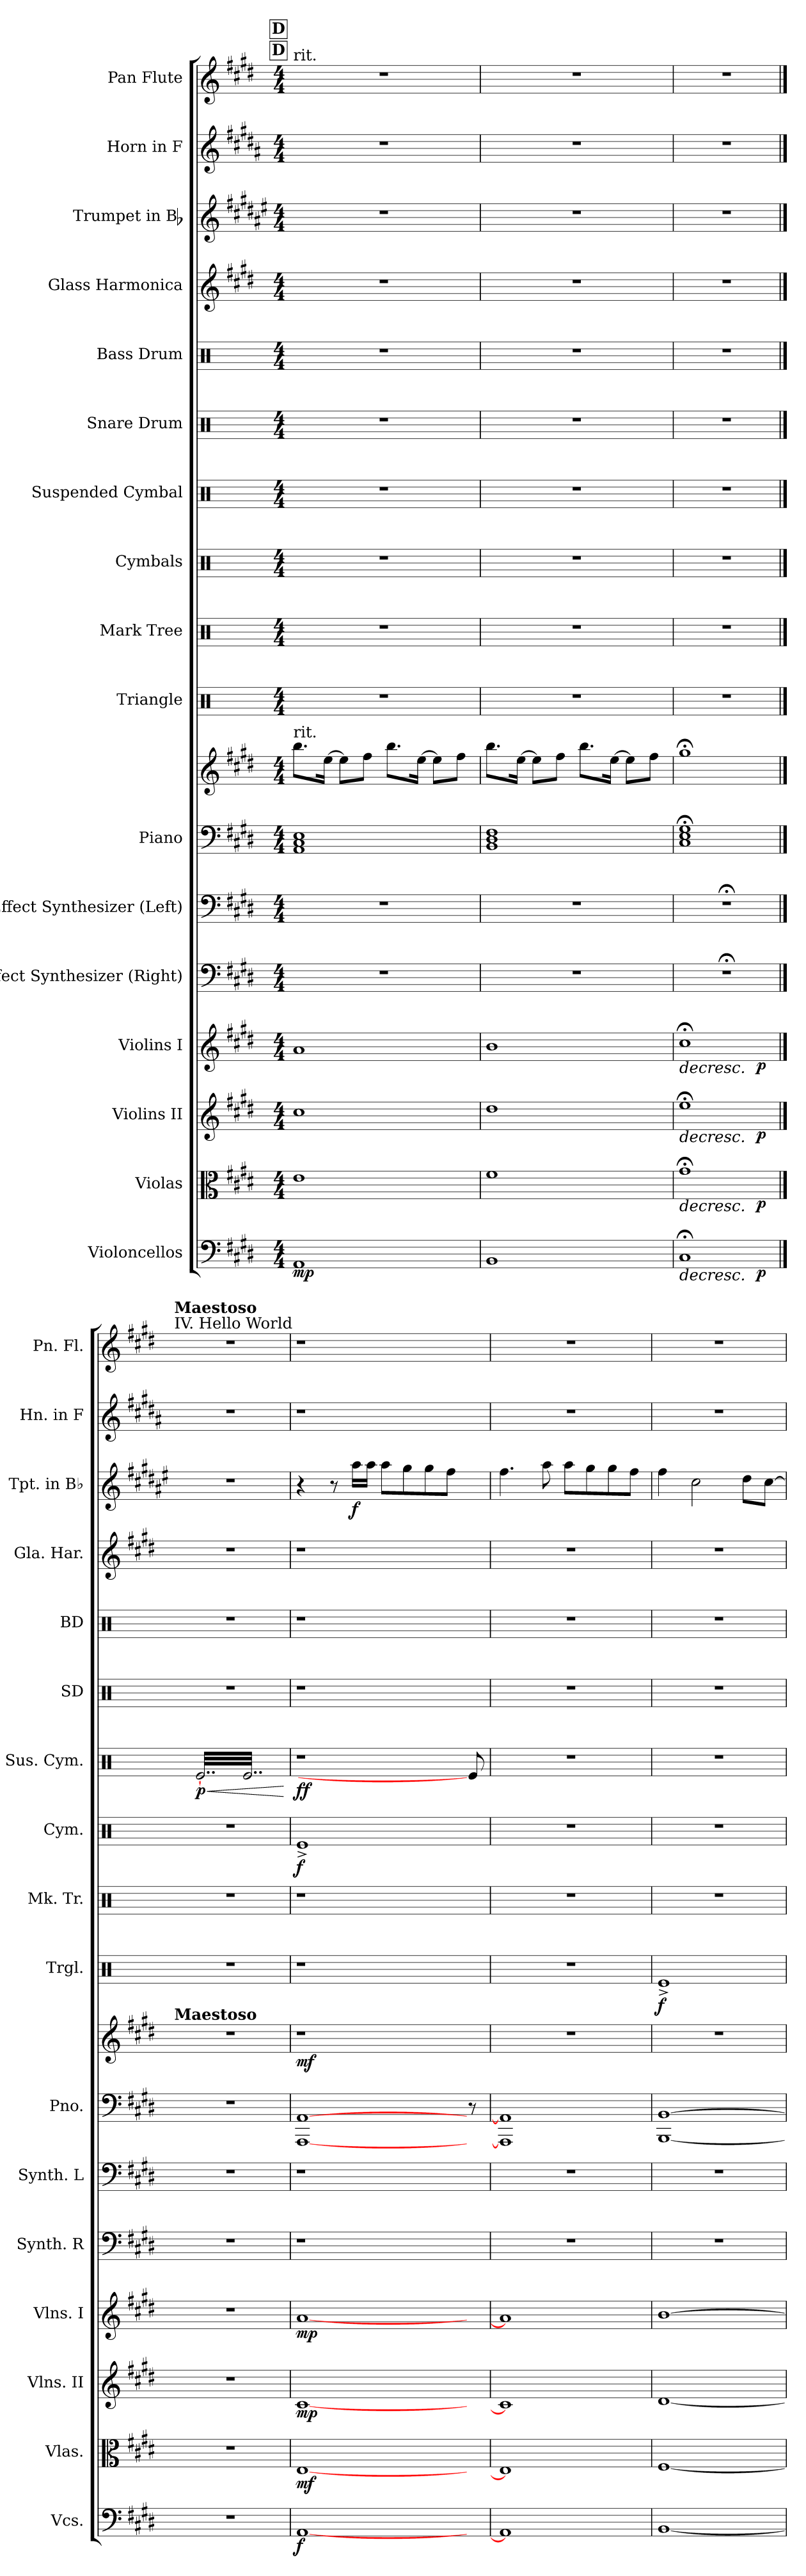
**kern	**dynam	**kern	**dynam	**kern	**dynam	**kern	**dynam	**kern	**kern	**kern	**kern	**dynam	**kern	**dynam	**kern	**kern	**dynam	**kern	**dynam	**kern	**kern	**kern	**kern	**dynam	**kern	**kern
*part17	*part17	*part16	*part16	*part15	*part15	*part14	*part14	*part13	*part12	*part11	*part11	*part11	*part10	*part10	*part9	*part8	*part8	*part7	*part7	*part6	*part5	*part4	*part3	*part3	*part2	*part1
*staff18	*staff18	*staff17	*staff17	*staff16	*staff16	*staff15	*staff15	*staff14	*staff13	*staff12	*staff11	*staff11/12	*staff10	*staff10	*staff9	*staff8	*staff8	*staff7	*staff7	*staff6	*staff5	*staff4	*staff3	*staff3	*staff2	*staff1
*I"Violoncellos	*	*I"Violas	*	*I"Violins II	*	*I"Violins I	*	*I"Effect Synthesizer (Right)	*I"Effect Synthesizer (Left)	*I"Piano	*	*	*I"Triangle	*	*I"Mark Tree	*I"Cymbals	*	*I"Suspended Cymbal	*	*I"Snare Drum	*I"Bass Drum	*I"Glass Harmonica	*I"Trumpet in Bb	*	*I"Horn in F	*I"Pan Flute
*I'Vcs.	*	*I'Vlas.	*	*I'Vlns. II	*	*I'Vlns. I	*	*I'Synth. R	*I'Synth. L	*I'Pno.	*	*	*I'Trgl.	*	*I'Mk. Tr.	*I'Cym.	*	*I'Sus. Cym.	*	*I'SD	*I'BD	*I'Gla. Har.	*I'Tpt. in Bb	*	*I'Hn. in F	*I'Pn. Fl.
*clefF4	*	*clefC3	*	*clefG2	*	*clefG2	*	*clefF4	*clefF4	*clefF4	*clefG2	*	*clefX	*	*clefX	*clefX	*	*clefX	*	*clefX	*clefX	*clefG2	*clefG2	*	*clefG2	*clefG2
*	*	*	*	*	*	*	*	*	*	*	*	*	*	*	*	*	*	*	*	*	*	*	*ITrd1c2	*	*ITrd4c7	*
*k[f#c#g#d#]	*	*k[f#c#g#d#]	*	*k[f#c#g#d#]	*	*k[f#c#g#d#]	*	*k[f#c#g#d#]	*k[f#c#g#d#]	*k[f#c#g#d#]	*k[f#c#g#d#]	*	*k[]	*	*k[]	*k[]	*	*k[]	*	*k[]	*k[]	*k[f#c#g#d#]	*k[f#c#g#d#]	*	*k[f#c#g#d#]	*k[f#c#g#d#]
*M4/4	*	*M4/4	*	*M4/4	*	*M4/4	*	*M4/4	*M4/4	*M4/4	*M4/4	*	*M4/4	*	*M4/4	*M4/4	*	*M4/4	*	*M4/4	*M4/4	*M4/4	*M4/4	*	*M4/4	*M4/4
*MM96	*	*MM96	*	*MM96	*	*MM96	*	*MM96	*MM96	*MM96	*MM96	*	*MM96	*	*MM96	*MM96	*	*MM96	*	*MM96	*MM96	*MM96	*MM96	*	*MM96	*MM96
!!LO:REH:place=s1:a:B:cj:fs=14:t=D
!!LO:REH:place=s11:a:B:cj:fs=14:t=D
=18	=18	=18	=18	=18	=18	=18	=18	=18	=18	=18	=18	=18	=18	=18	=18	=18	=18	=18	=18	=18	=18	=18	=18	=18	=18	=18
!	!	!	!	!	!	!	!	!	!	!	!	!	!	!	!	!	!	!	!	!	!	!	!	!	!	!LO:TX:a:t=rit.
!	!	!	!	!	!	!	!	!	!	!	!LO:TX:a:t=rit.	!	!	!	!	!	!	!	!	!	!	!	!	!	!	!
!	!LO:DY:b	!	!	!	!	!	!	!	!	!	!	!	!	!	!	!	!	!	!	!	!	!	!	!	!	!
1AA	mp	1e	.	1cc#	.	1a	.	1r	1r	1AA 1C# 1E	8.bb\L	.	1r	.	1r	1r	.	1r	.	1r	1r	1r	1r	.	1r	1r
.	.	.	.	.	.	.	.	.	.	.	[16ee\Jk	.	.	.	.	.	.	.	.	.	.	.	.	.	.	.
.	.	.	.	.	.	.	.	.	.	.	8ee\L]	.	.	.	.	.	.	.	.	.	.	.	.	.	.	.
.	.	.	.	.	.	.	.	.	.	.	8ff#\J	.	.	.	.	.	.	.	.	.	.	.	.	.	.	.
.	.	.	.	.	.	.	.	.	.	.	8.bb\L	.	.	.	.	.	.	.	.	.	.	.	.	.	.	.
.	.	.	.	.	.	.	.	.	.	.	[16ee\Jk	.	.	.	.	.	.	.	.	.	.	.	.	.	.	.
.	.	.	.	.	.	.	.	.	.	.	8ee\L]	.	.	.	.	.	.	.	.	.	.	.	.	.	.	.
.	.	.	.	.	.	.	.	.	.	.	8ff#\J	.	.	.	.	.	.	.	.	.	.	.	.	.	.	.
=19	=19	=19	=19	=19	=19	=19	=19	=19	=19	=19	=19	=19	=19	=19	=19	=19	=19	=19	=19	=19	=19	=19	=19	=19	=19	=19
1BB	.	1f#	.	1dd#	.	1b	.	1r	1r	1BB 1D# 1F#	8.bb\L	.	1r	.	1r	1r	.	1r	.	1r	1r	1r	1r	.	1r	1r
.	.	.	.	.	.	.	.	.	.	.	[16ee\Jk	.	.	.	.	.	.	.	.	.	.	.	.	.	.	.
.	.	.	.	.	.	.	.	.	.	.	8ee\L]	.	.	.	.	.	.	.	.	.	.	.	.	.	.	.
.	.	.	.	.	.	.	.	.	.	.	8ff#\J	.	.	.	.	.	.	.	.	.	.	.	.	.	.	.
.	.	.	.	.	.	.	.	.	.	.	8.bb\L	.	.	.	.	.	.	.	.	.	.	.	.	.	.	.
.	.	.	.	.	.	.	.	.	.	.	[16ee\Jk	.	.	.	.	.	.	.	.	.	.	.	.	.	.	.
.	.	.	.	.	.	.	.	.	.	.	8ee\L]	.	.	.	.	.	.	.	.	.	.	.	.	.	.	.
.	.	.	.	.	.	.	.	.	.	.	8ff#\J	.	.	.	.	.	.	.	.	.	.	.	.	.	.	.
=20	=20	=20	=20	=20	=20	=20	=20	=20	=20	=20	=20	=20	=20	=20	=20	=20	=20	=20	=20	=20	=20	=20	=20	=20	=20	=20
!	!LO:HP:b	!	!LO:HP:b	!	!LO:HP:b	!	!LO:HP:b	!	!	!	!	!	!	!	!	!	!	!	!	!	!	!	!	!	!	!
*^	*	*^	*	*^	*	*^	*	*	*	*	*	*	*	*	*	*	*	*	*	*	*	*	*	*	*	*
1C#;<	2..ryy	>	1g#;<	2..ryy	>	1ee;<	2..ryy	>	1cc#;<	2..ryy	>	1r;<	1r;<	1C#;< 1E;< 1G#;<	1gg#;<	.	1r	.	1r	1r	.	1r	.	1r	1r	1r	1r	.	1r	1r
!	!	!LO:DY:b	!	!	!LO:DY:b	!	!	!LO:DY:b	!	!	!LO:DY:b	!	!	!	!	!	!	!	!	!	!	!	!	!	!	!	!	!	!	!
.	8ryy	p	.	8ryy	p	.	8ryy	p	.	8ryy	p	.	.	.	.	.	.	.	.	.	.	.	.	.	.	.	.	.	.	.
.	.	]	.	.	]	.	.	]	.	.	]	.	.	.	.	.	.	.	.	.	.	.	.	.	.	.	.	.	.	.
*v	*v	*	*	*	*	*v	*v	*	*v	*v	*	*	*	*	*	*	*	*	*	*	*	*	*	*	*	*	*	*	*	*
*	*	*v	*v	*	*	*	*	*	*	*	*	*	*	*	*	*	*	*	*	*	*	*	*	*	*	*	*
!!LO:PB:g=z
==1	==1	==1	==1	==1	==1	==1	==1	==1	==1	==1	==1	==1	==1	==1	==1	==1	==1	==1	==1	==1	==1	==1	==1	==1	==1	==1
*	*	*	*	*	*	*	*	*stria5	*stria5	*	*	*	*stria1	*	*stria1	*stria1	*	*stria1	*	*stria1	*stria1	*stria5	*	*	*	*
*	*	*	*	*	*	*	*	*	*	*	*MM120	*	*	*	*	*	*	*	*	*	*	*	*	*	*	*MM120
*^	*	*^	*	*^	*	*^	*	*	*	*	*	*	*	*	*	*	*	*	*	*	*	*	*	*	*	*
!	!	!	!	!	!	!	!	!	!	!	!	!	!	!	!	!	!	!	!	!	!	!	!	!	!	!	!	!	!	!LO:TX:a:t=IV. Hello World
!	!	!	!	!	!	!	!	!	!	!	!	!	!	!	!	!	!	!	!	!	!	!	!	!	!	!	!	!	!	!LO:TX:a:B:t=Maestoso
!	!	!	!	!	!	!	!	!	!	!	!	!	!	!	!LO:TX:a:B:t=Maestoso	!	!	!	!	!	!	!	!	!	!	!	!	!	!	!
*v	*v	*	*	*	*	*v	*v	*	*v	*v	*	*	*	*	*	*	*	*	*	*	*	*	*	*	*	*	*	*	*	*
*	*	*v	*v	*	*	*	*	*	*	*	*	*	*	*	*	*	*	*	*	*	*	*	*	*	*	*	*
1r	.	1r	.	1r	.	1r	.	1r	1r	1r	1r	.	1r	.	1r	1r	.	8ryy	.	1r	1r	1r	1r	.	1r	1r
!	!	!	!	!	!	!	!	!	!	!	!	!	!	!	!	!	!	!	!LO:HP:b	!	!	!	!	!	!	!
!	!	!	!	!	!	!	!	!	!	!	!	!	!	!	!	!	!	!	!LO:DY:n=1:b	!	!	!	!	!	!	!
*	*	*	*	*	*	*	*	*	*	*	*	*	*	*	*	*	*	*tremolo	*	*	*	*	*	*	*	*
.	.	.	.	.	.	.	.	.	.	.	.	.	.	.	.	.	.	[32ReLLL	< p	.	.	.	.	.	.	.
.	.	.	.	.	.	.	.	.	.	.	.	.	.	.	.	.	.	32Re	.	.	.	.	.	.	.	.
.	.	.	.	.	.	.	.	.	.	.	.	.	.	.	.	.	.	32Re	.	.	.	.	.	.	.	.
.	.	.	.	.	.	.	.	.	.	.	.	.	.	.	.	.	.	32Re	.	.	.	.	.	.	.	.
.	.	.	.	.	.	.	.	.	.	.	.	.	.	.	.	.	.	32Re	.	.	.	.	.	.	.	.
.	.	.	.	.	.	.	.	.	.	.	.	.	.	.	.	.	.	32Re	.	.	.	.	.	.	.	.
.	.	.	.	.	.	.	.	.	.	.	.	.	.	.	.	.	.	32Re	.	.	.	.	.	.	.	.
.	.	.	.	.	.	.	.	.	.	.	.	.	.	.	.	.	.	32Re	.	.	.	.	.	.	.	.
.	.	.	.	.	.	.	.	.	.	.	.	.	.	.	.	.	.	32Re	.	.	.	.	.	.	.	.
.	.	.	.	.	.	.	.	.	.	.	.	.	.	.	.	.	.	32Re	.	.	.	.	.	.	.	.
.	.	.	.	.	.	.	.	.	.	.	.	.	.	.	.	.	.	32Re	.	.	.	.	.	.	.	.
.	.	.	.	.	.	.	.	.	.	.	.	.	.	.	.	.	.	32Re	.	.	.	.	.	.	.	.
.	.	.	.	.	.	.	.	.	.	.	.	.	.	.	.	.	.	32Re	.	.	.	.	.	.	.	.
.	.	.	.	.	.	.	.	.	.	.	.	.	.	.	.	.	.	32Re	.	.	.	.	.	.	.	.
.	.	.	.	.	.	.	.	.	.	.	.	.	.	.	.	.	.	32Re	.	.	.	.	.	.	.	.
.	.	.	.	.	.	.	.	.	.	.	.	.	.	.	.	.	.	32Re	.	.	.	.	.	.	.	.
.	.	.	.	.	.	.	.	.	.	.	.	.	.	.	.	.	.	32Re	.	.	.	.	.	.	.	.
.	.	.	.	.	.	.	.	.	.	.	.	.	.	.	.	.	.	32Re	.	.	.	.	.	.	.	.
.	.	.	.	.	.	.	.	.	.	.	.	.	.	.	.	.	.	32Re	.	.	.	.	.	.	.	.
.	.	.	.	.	.	.	.	.	.	.	.	.	.	.	.	.	.	32Re	.	.	.	.	.	.	.	.
.	.	.	.	.	.	.	.	.	.	.	.	.	.	.	.	.	.	32Re	.	.	.	.	.	.	.	.
.	.	.	.	.	.	.	.	.	.	.	.	.	.	.	.	.	.	32Re	.	.	.	.	.	.	.	.
.	.	.	.	.	.	.	.	.	.	.	.	.	.	.	.	.	.	32Re	.	.	.	.	.	.	.	.
.	.	.	.	.	.	.	.	.	.	.	.	.	.	.	.	.	.	32Re	.	.	.	.	.	.	.	.
.	.	.	.	.	.	.	.	.	.	.	.	.	.	.	.	.	.	32Re	.	.	.	.	.	.	.	.
.	.	.	.	.	.	.	.	.	.	.	.	.	.	.	.	.	.	32Re	.	.	.	.	.	.	.	.
.	.	.	.	.	.	.	.	.	.	.	.	.	.	.	.	.	.	32Re	.	.	.	.	.	.	.	.
.	.	.	.	.	.	.	.	.	.	.	.	.	.	.	.	.	.	32ReJJJ	.	.	.	.	.	.	.	.
*	*	*	*	*	*	*	*	*	*	*	*	*	*	*	*	*	*	*Xtremolo	*	*	*	*	*	*	*	*
.	.	.	.	.	.	.	.	.	.	.	.	.	.	.	.	.	.	.	[	.	.	.	.	.	.	.
=2	=2	=2	=2	=2	=2	=2	=2	=2	=2	=2	=2	=2	=2	=2	=2	=2	=2	=2	=2	=2	=2	=2	=2	=2	=2	=2
!	!LO:DY:b	!	!LO:DY:b	!	!LO:DY:b	!	!LO:DY:b	!	!	!	!	!LO:DY:b	!	!	!	!	!LO:DY:b	!	!LO:DY:b	!	!	!	!	!	!	!
[1AA	f	[1E	mf	[1c#	mp	[1a	mp	1r	1r	[1AAA [1AA	1r	mf	1r	.	1r	1Re^	f	1r	ff	1r	1r	1r	4r	.	1r	1r
.	.	.	.	.	.	.	.	.	.	.	.	.	.	.	.	.	.	.	.	.	.	.	8r	.	.	.
!	!	!	!	!	!	!	!	!	!	!	!	!	!	!	!	!	!	!	!	!	!	!	!	!LO:DY:b	!	!
.	.	.	.	.	.	.	.	.	.	.	.	.	.	.	.	.	.	.	.	.	.	.	16gg#\LL	f	.	.
.	.	.	.	.	.	.	.	.	.	.	.	.	.	.	.	.	.	.	.	.	.	.	16gg#\JJ	.	.	.
.	.	.	.	.	.	.	.	.	.	.	.	.	.	.	.	.	.	.	.	.	.	.	8gg#\L	.	.	.
.	.	.	.	.	.	.	.	.	.	.	.	.	.	.	.	.	.	.	.	.	.	.	8ff#\	.	.	.
.	.	.	.	.	.	.	.	.	.	.	.	.	.	.	.	.	.	.	.	.	.	.	8ff#\	.	.	.
.	.	.	.	.	.	.	.	.	.	.	.	.	.	.	.	.	.	.	.	.	.	.	8ee\J	.	.	.
8ryy	.	8ryy	.	8ryy	.	8ryy	.	8ryy	8ryy	8r	8ryy	.	8ryy	.	8ryy	8ryy	.	8Re]	.	8ryy	8ryy	8ryy	8ryy	.	8ryy	8ryy
=3	=3	=3	=3	=3	=3	=3	=3	=3	=3	=3	=3	=3	=3	=3	=3	=3	=3	=3	=3	=3	=3	=3	=3	=3	=3	=3
1AA]	.	1E]	.	1c#]	.	1a]	.	1r	1r	1AAA] 1AA]	1r	.	1r	.	1r	1r	.	1r	.	1r	1r	1r	4.ee\	.	1r	1r
.	.	.	.	.	.	.	.	.	.	.	.	.	.	.	.	.	.	.	.	.	.	.	8gg#\	.	.	.
.	.	.	.	.	.	.	.	.	.	.	.	.	.	.	.	.	.	.	.	.	.	.	8gg#\L	.	.	.
.	.	.	.	.	.	.	.	.	.	.	.	.	.	.	.	.	.	.	.	.	.	.	8ff#\	.	.	.
.	.	.	.	.	.	.	.	.	.	.	.	.	.	.	.	.	.	.	.	.	.	.	8ff#\	.	.	.
.	.	.	.	.	.	.	.	.	.	.	.	.	.	.	.	.	.	.	.	.	.	.	8ee\J	.	.	.
=4	=4	=4	=4	=4	=4	=4	=4	=4	=4	=4	=4	=4	=4	=4	=4	=4	=4	=4	=4	=4	=4	=4	=4	=4	=4	=4
!	!	!	!	!	!	!	!	!	!	!	!	!	!	!LO:DY:b	!	!	!	!	!	!	!	!	!	!	!	!
[1BB	.	[1F#	.	[1d#	.	[1b	.	1r	1r	[1BBB [1BB	1r	.	1Re^	f	1r	1r	.	1r	.	1r	1r	1r	4ee\	.	1r	1r
.	.	.	.	.	.	.	.	.	.	.	.	.	.	.	.	.	.	.	.	.	.	.	2b\	.	.	.
.	.	.	.	.	.	.	.	.	.	.	.	.	.	.	.	.	.	.	.	.	.	.	8cc#\L	.	.	.
.	.	.	.	.	.	.	.	.	.	.	.	.	.	.	.	.	.	.	.	.	.	.	[8b\J	.	.	.
=	=	=	=	=	=	=	=	=	=	=	=	=	=	=	=	=	=	=	=	=	=	=	=	=	=	=
*-	*-	*-	*-	*-	*-	*-	*-	*-	*-	*-	*-	*-	*-	*-	*-	*-	*-	*-	*-	*-	*-	*-	*-	*-	*-	*-
